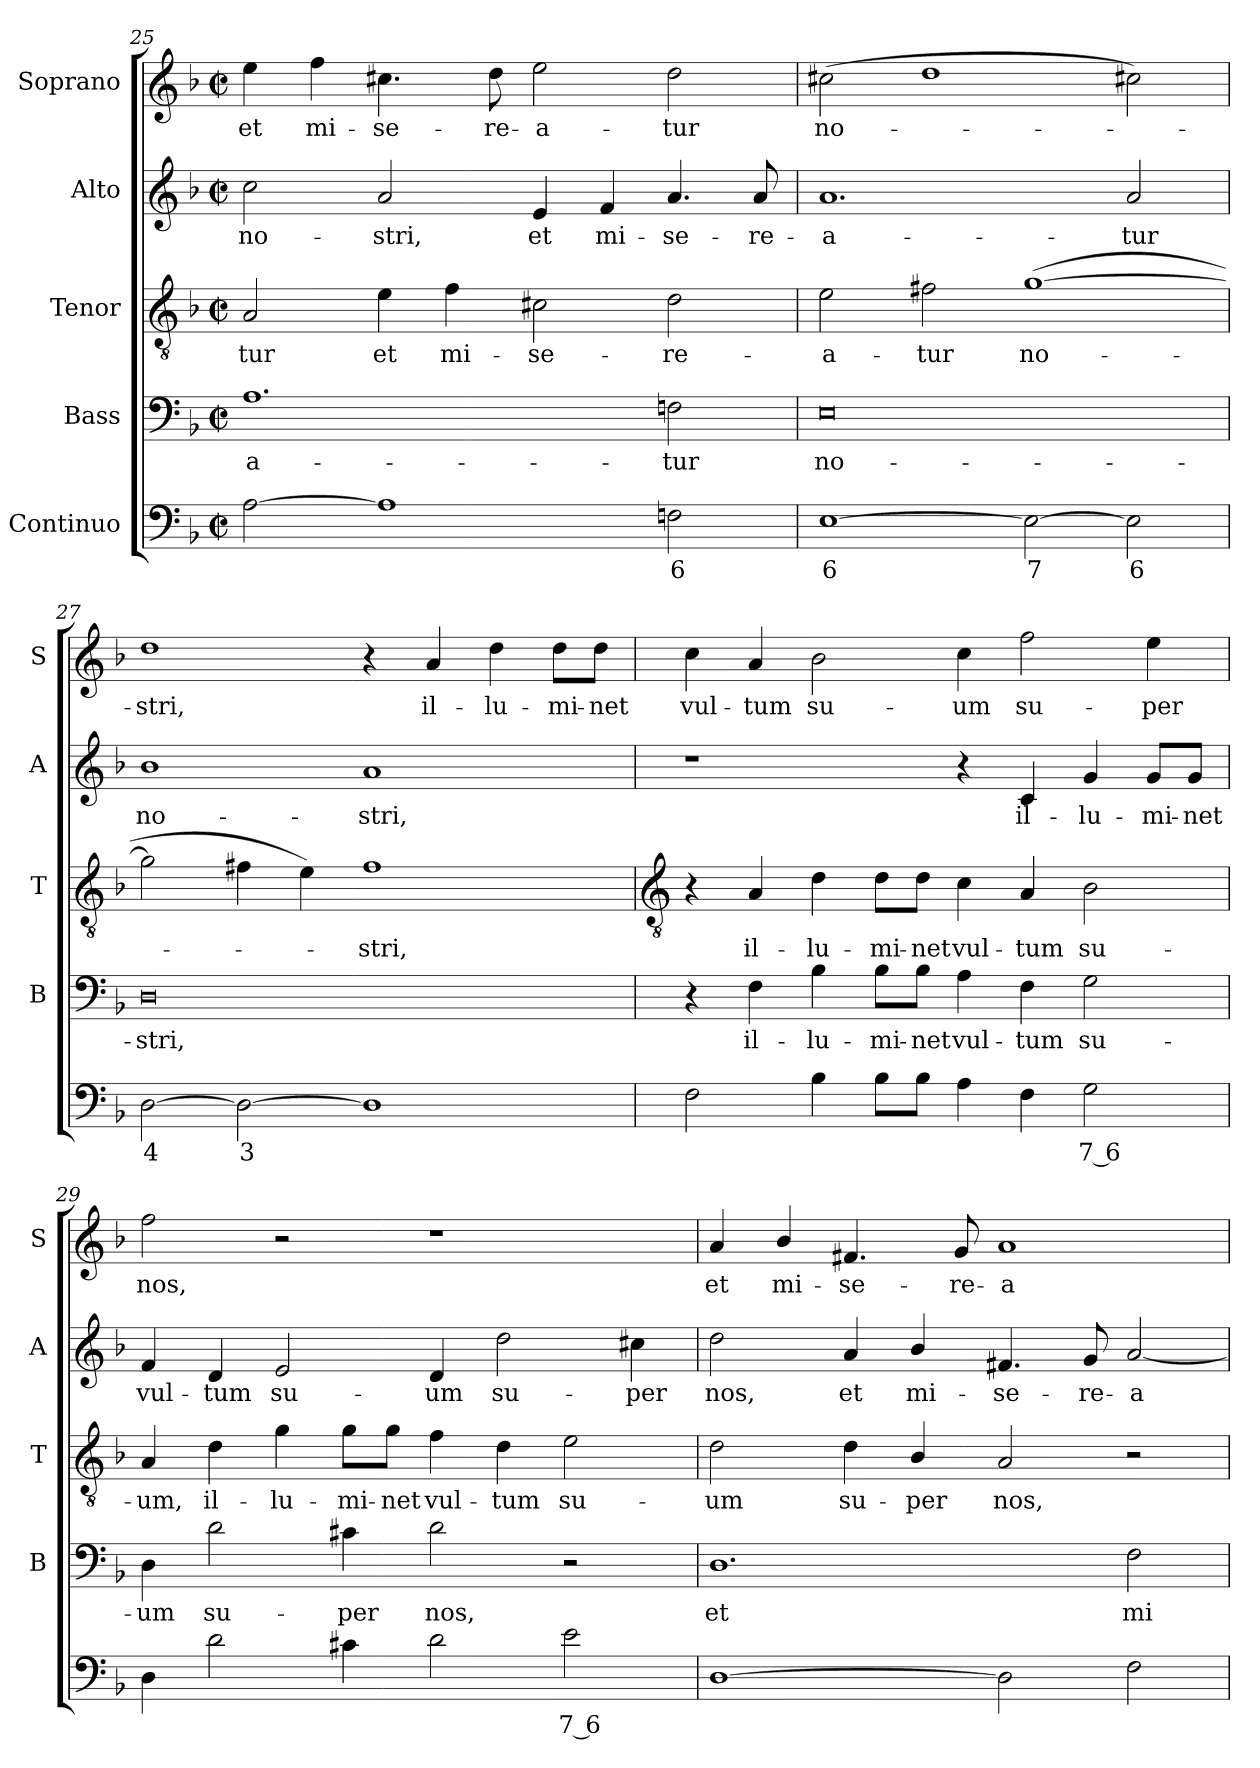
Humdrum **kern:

**kern	**text	**kern	**text	**kern	**text	**kern	**text	**kern	**text
*part5	*part5	*part4	*part4	*part3	*part3	*part2	*part2	*part1	*part1
*staff5	*staff5	*staff4	*staff4	*staff3	*staff3	*staff2	*staff2	*staff1	*staff1
*I"Continuo	*	*I"Bass	*	*I"Tenor	*	*I"Alto	*	*I"Soprano	*
*	*	*I'B	*	*I'T	*	*I'A	*	*I'S	*
!!LO:LB:g=z
*clefF4	*	*clefF4	*	*clefGv2	*	*clefG2	*	*clefG2	*
*k[b-]	*	*k[b-]	*	*k[b-]	*	*k[b-]	*	*k[b-]	*
*F:	*	*F:	*	*F:	*	*F:	*	*F:	*
*M4/2	*	*M4/2	*	*M4/2	*	*M4/2	*	*M4/2	*
*met(c|)	*	*met(c|)	*	*met(c|)	*	*met(c|)	*	*met(c|)	*
=25	=25	=25	=25	=25	=25	=25	=25	=25	=25
!	!	!	!LO:LY:b	!	!LO:LY:b	!	!LO:LY:b	!	!LO:LY:b
[2A	.	1.A	-a-	2A	-tur	2cc	no-	4ee	et
!	!	!	!	!	!	!	!	!	!LO:LY:b
.	.	.	.	.	.	.	.	4ff	mi-
!	!	!	!	!	!LO:LY:b	!	!LO:LY:b	!	!LO:LY:b
1A]	.	.	.	4e	et	2a	-stri,	4.cc#X	-se-
!	!	!	!	!	!LO:LY:b	!	!	!	!
.	.	.	.	4f	mi-	.	.	.	.
!	!	!	!	!	!	!	!	!	!LO:LY:b
.	.	.	.	.	.	.	.	8dd	-re-
!	!	!	!	!	!LO:LY:b	!	!LO:LY:b	!	!LO:LY:b
.	.	.	.	2c#X	-se-	4e	et	2ee	-a-
!	!	!	!	!	!	!	!LO:LY:b	!	!
.	.	.	.	.	.	4f	mi-	.	.
!	!LO:LY:b	!	!LO:LY:b	!	!LO:LY:b	!	!LO:LY:b	!	!LO:LY:b
2Fn	6	2Fn	-tur	2d	-re-	4.a	-se-	2dd	-tur
!	!	!	!	!	!	!	!LO:LY:b	!	!
.	.	.	.	.	.	8a	-re-	.	.
=26	=26	=26	=26	=26	=26	=26	=26	=26	=26
!	!LO:LY:b	!	!LO:LY:b	!	!LO:LY:b	!	!LO:LY:b	!	!LO:LY:b
[1E	6	0E	no-	2e	-a-	1.a	-a-	(>2cc#X	no-
!	!	!	!	!	!LO:LY:b	!	!	!	!
.	.	.	.	2f#X	-tur	.	.	1dd	.
!	!LO:LY:b	!	!	!	!LO:LY:b	!	!	!	!
2E_	7	.	.	(>[1g	no-	.	.	.	.
!	!LO:LY:b	!	!	!	!	!	!LO:LY:b	!	!
2E]	6	.	.	.	.	2a	-tur	2cc#X)	.
=27	=27	=27	=27	=27	=27	=27	=27	=27	=27
!	!LO:LY:b	!	!LO:LY:b	!	!	!	!LO:LY:b	!	!LO:LY:b
[2D	4	0D	-stri,	2g]	.	1b-	no-	1dd	stri,
!	!LO:LY:b	!	!	!	!	!	!	!	!
2D_	3	.	.	4f#X	.	.	.	.	.
.	.	.	.	4e)	.	.	.	.	.
!	!	!	!	!	!LO:LY:b	!	!LO:LY:b	!	!
1D]	.	.	.	1f#	stri,	1a	-stri,	4r	.
!	!	!	!	!	!	!	!	!	!LO:LY:b
.	.	.	.	.	.	.	.	4a	il-
!	!	!	!	!	!	!	!	!	!LO:LY:b
.	.	.	.	.	.	.	.	4dd	-lu-
!	!	!	!	!	!	!	!	!	!LO:LY:b
.	.	.	.	.	.	.	.	8dd\L	-mi-
!	!	!	!	!	!	!	!	!	!LO:LY:b
.	.	.	.	.	.	.	.	8dd\J	-net
!!LO:LB:g=z
=28	=28	=28	=28	=28	=28	=28	=28	=28	=28
*	*	*	*	*clefGv2	*	*	*	*	*
!	!	!	!	!	!	!	!	!	!LO:LY:b
2F	.	4r	.	4r	.	1r	.	4cc	vul-
!	!	!	!LO:LY:b	!	!LO:LY:b	!	!	!	!LO:LY:b
.	.	4F	il-	4A	il-	.	.	4a	-tum
!	!	!	!LO:LY:b	!	!LO:LY:b	!	!	!	!LO:LY:b
4B-	.	4B-	-lu-	4d	-lu-	.	.	2b-	su-
!	!	!	!LO:LY:b	!	!LO:LY:b	!	!	!	!
8B-L	.	8B-\L	-mi-	8d\L	-mi-	.	.	.	.
!	!	!	!LO:LY:b	!	!LO:LY:b	!	!	!	!
8B-J	.	8B-\J	-net	8d\J	-net	.	.	.	.
!	!	!	!LO:LY:b	!	!LO:LY:b	!	!	!	!LO:LY:b
4A	.	4A	vul-	4c	vul-	4r	.	4cc	-um
!	!	!	!LO:LY:b	!	!LO:LY:b	!	!LO:LY:b	!	!LO:LY:b
4F	.	4F	-tum	4A	-tum	4c	il-	2ff	su-
!	!LO:LY:b	!	!LO:LY:b	!	!LO:LY:b	!	!LO:LY:b	!	!
2G	7 6	2G	su-	2B-	su-	4g	-lu-	.	.
!	!	!	!	!	!	!	!LO:LY:b	!	!LO:LY:b
.	.	.	.	.	.	8g/L	-mi-	4ee	-per
!	!	!	!	!	!	!	!LO:LY:b	!	!
.	.	.	.	.	.	8g/J	-net	.	.
=29	=29	=29	=29	=29	=29	=29	=29	=29	=29
!	!	!	!LO:LY:b	!	!LO:LY:b	!	!LO:LY:b	!	!LO:LY:b
4D	.	4D	-um	4A	-um,	4f	vul-	2ff	nos,
!	!	!	!LO:LY:b	!	!LO:LY:b	!	!LO:LY:b	!	!
2d	.	2d	su-	4d	il-	4d	-tum	.	.
!	!	!	!	!	!LO:LY:b	!	!LO:LY:b	!	!
.	.	.	.	4g	-lu-	2e	su-	2r	.
!	!	!	!LO:LY:b	!	!LO:LY:b	!	!	!	!
4c#X	.	4c#X	-per	8g\L	-mi-	.	.	.	.
!	!	!	!	!	!LO:LY:b	!	!	!	!
.	.	.	.	8g\J	-net	.	.	.	.
!	!	!	!LO:LY:b	!	!LO:LY:b	!	!LO:LY:b	!	!
2d	.	2d	nos,	4f	vul-	4d	-um	1r	.
!	!	!	!	!	!LO:LY:b	!	!LO:LY:b	!	!
.	.	.	.	4d	-tum	2dd	su-	.	.
!	!LO:LY:b	!	!	!	!LO:LY:b	!	!	!	!
2e	7 6	2r	.	2e	su-	.	.	.	.
!	!	!	!	!	!	!	!LO:LY:b	!	!
.	.	.	.	.	.	4cc#X	-per	.	.
=30	=30	=30	=30	=30	=30	=30	=30	=30	=30
!	!	!	!LO:LY:b	!	!LO:LY:b	!	!LO:LY:b	!	!LO:LY:b
[1D	.	1.D	et	2d	-um	2dd	nos,	4a	et
!	!	!	!	!	!	!	!	!	!LO:LY:b
.	.	.	.	.	.	.	.	4b-/	mi-
!	!	!	!	!	!LO:LY:b	!	!LO:LY:b	!	!LO:LY:b
.	.	.	.	4d	su-	4a	et	4.f#X	-se-
!	!	!	!	!	!LO:LY:b	!	!LO:LY:b	!	!
.	.	.	.	4B-/	-per	4b-/	mi-	.	.
!	!	!	!	!	!	!	!	!	!LO:LY:b
.	.	.	.	.	.	.	.	8g	-re-
!	!	!	!	!	!LO:LY:b	!	!LO:LY:b	!	!LO:LY:b
2D]	.	.	.	2A	nos,	4.f#X	-se-	1a	-a-
!	!	!	!	!	!	!	!LO:LY:b	!	!
.	.	.	.	.	.	8g	-re-	.	.
!	!	!	!LO:LY:b	!	!	!	!LO:LY:b	!	!
2F	.	2F	mi-	2r	.	[2a	-a-	.	.
=	=	=	=	=	=	=	=	=	=
*-	*-	*-	*-	*-	*-	*-	*-	*-	*-
